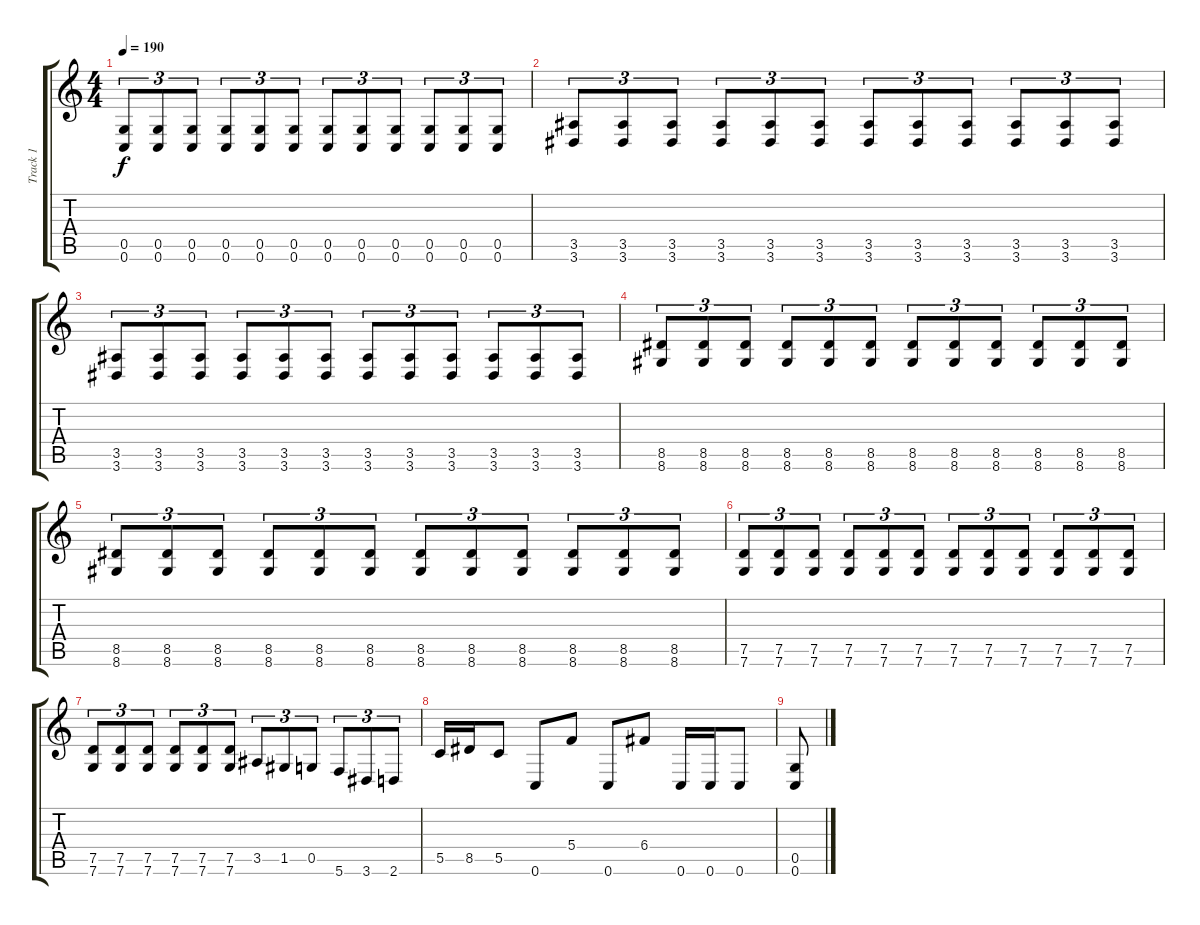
\track ("Track 1" "Track 1") {instrument distortionguitar}
\staff {score tabs}
\tuning (D4 A3 F3 C3 G2 C2) {hide}
\ts (4 4)
\tempo 190
\clef g2
\ks c
(0.5 0.6).8{tu (3 2) dy f} (0.5 0.6).8{tu (3 2)} (0.5 0.6).8{tu (3 2)} (0.5 0.6).8{tu (3 2)} (0.5 0.6).8{tu (3 2)} (0.5 0.6).8{tu (3 2)} (0.5 0.6).8{tu (3 2)} (0.5 0.6).8{tu (3 2)} (0.5 0.6).8{tu (3 2)} (0.5 0.6).8{tu (3 2)} (0.5 0.6).8{tu (3 2)} (0.5 0.6).8{tu (3 2)} |
(3.5 3.6).8{tu (3 2)} (3.5 3.6).8{tu (3 2)} (3.5 3.6).8{tu (3 2)} (3.5 3.6).8{tu (3 2)} (3.5 3.6).8{tu (3 2)} (3.5 3.6).8{tu (3 2)} (3.5 3.6).8{tu (3 2)} (3.5 3.6).8{tu (3 2)} (3.5 3.6).8{tu (3 2)} (3.5 3.6).8{tu (3 2)} (3.5 3.6).8{tu (3 2)} (3.5 3.6).8{tu (3 2)} |
(3.5 3.6).8{tu (3 2)} (3.5 3.6).8{tu (3 2)} (3.5 3.6).8{tu (3 2)} (3.5 3.6).8{tu (3 2)} (3.5 3.6).8{tu (3 2)} (3.5 3.6).8{tu (3 2)} (3.5 3.6).8{tu (3 2)} (3.5 3.6).8{tu (3 2)} (3.5 3.6).8{tu (3 2)} (3.5 3.6).8{tu (3 2)} (3.5 3.6).8{tu (3 2)} (3.5 3.6).8{tu (3 2)} |
(8.5 8.6).8{tu (3 2)} (8.5 8.6).8{tu (3 2)} (8.5 8.6).8{tu (3 2)} (8.5 8.6).8{tu (3 2)} (8.5 8.6).8{tu (3 2)} (8.5 8.6).8{tu (3 2)} (8.5 8.6).8{tu (3 2)} (8.5 8.6).8{tu (3 2)} (8.5 8.6).8{tu (3 2)} (8.5 8.6).8{tu (3 2)} (8.5 8.6).8{tu (3 2)} (8.5 8.6).8{tu (3 2)} |
(8.5 8.6).8{tu (3 2)} (8.5 8.6).8{tu (3 2)} (8.5 8.6).8{tu (3 2)} (8.5 8.6).8{tu (3 2)} (8.5 8.6).8{tu (3 2)} (8.5 8.6).8{tu (3 2)} (8.5 8.6).8{tu (3 2)} (8.5 8.6).8{tu (3 2)} (8.5 8.6).8{tu (3 2)} (8.5 8.6).8{tu (3 2)} (8.5 8.6).8{tu (3 2)} (8.5 8.6).8{tu (3 2)} |
(7.5 7.6).8{tu (3 2)} (7.5 7.6).8{tu (3 2)} (7.5 7.6).8{tu (3 2)} (7.5 7.6).8{tu (3 2)} (7.5 7.6).8{tu (3 2)} (7.5 7.6).8{tu (3 2)} (7.5 7.6).8{tu (3 2)} (7.5 7.6).8{tu (3 2)} (7.5 7.6).8{tu (3 2)} (7.5 7.6).8{tu (3 2)} (7.5 7.6).8{tu (3 2)} (7.5 7.6).8{tu (3 2)} |
(7.5 7.6).8{tu (3 2)} (7.5 7.6).8{tu (3 2)} (7.5 7.6).8{tu (3 2)} (7.5 7.6).8{tu (3 2)} (7.5 7.6).8{tu (3 2)} (7.5 7.6).8{tu (3 2)} 3.5.8{tu (3 2)} 1.5.8{tu (3 2)} 0.5.8{tu (3 2)} 5.6.8{tu (3 2)} 3.6.8{tu (3 2)} 2.6.8{tu (3 2)} |
5.5.16 8.5.16 5.5.8 0.6.8 5.4.8 0.6.8 6.4.8 0.6.16 0.6.16 0.6.8 |
(0.5 0.6).8
